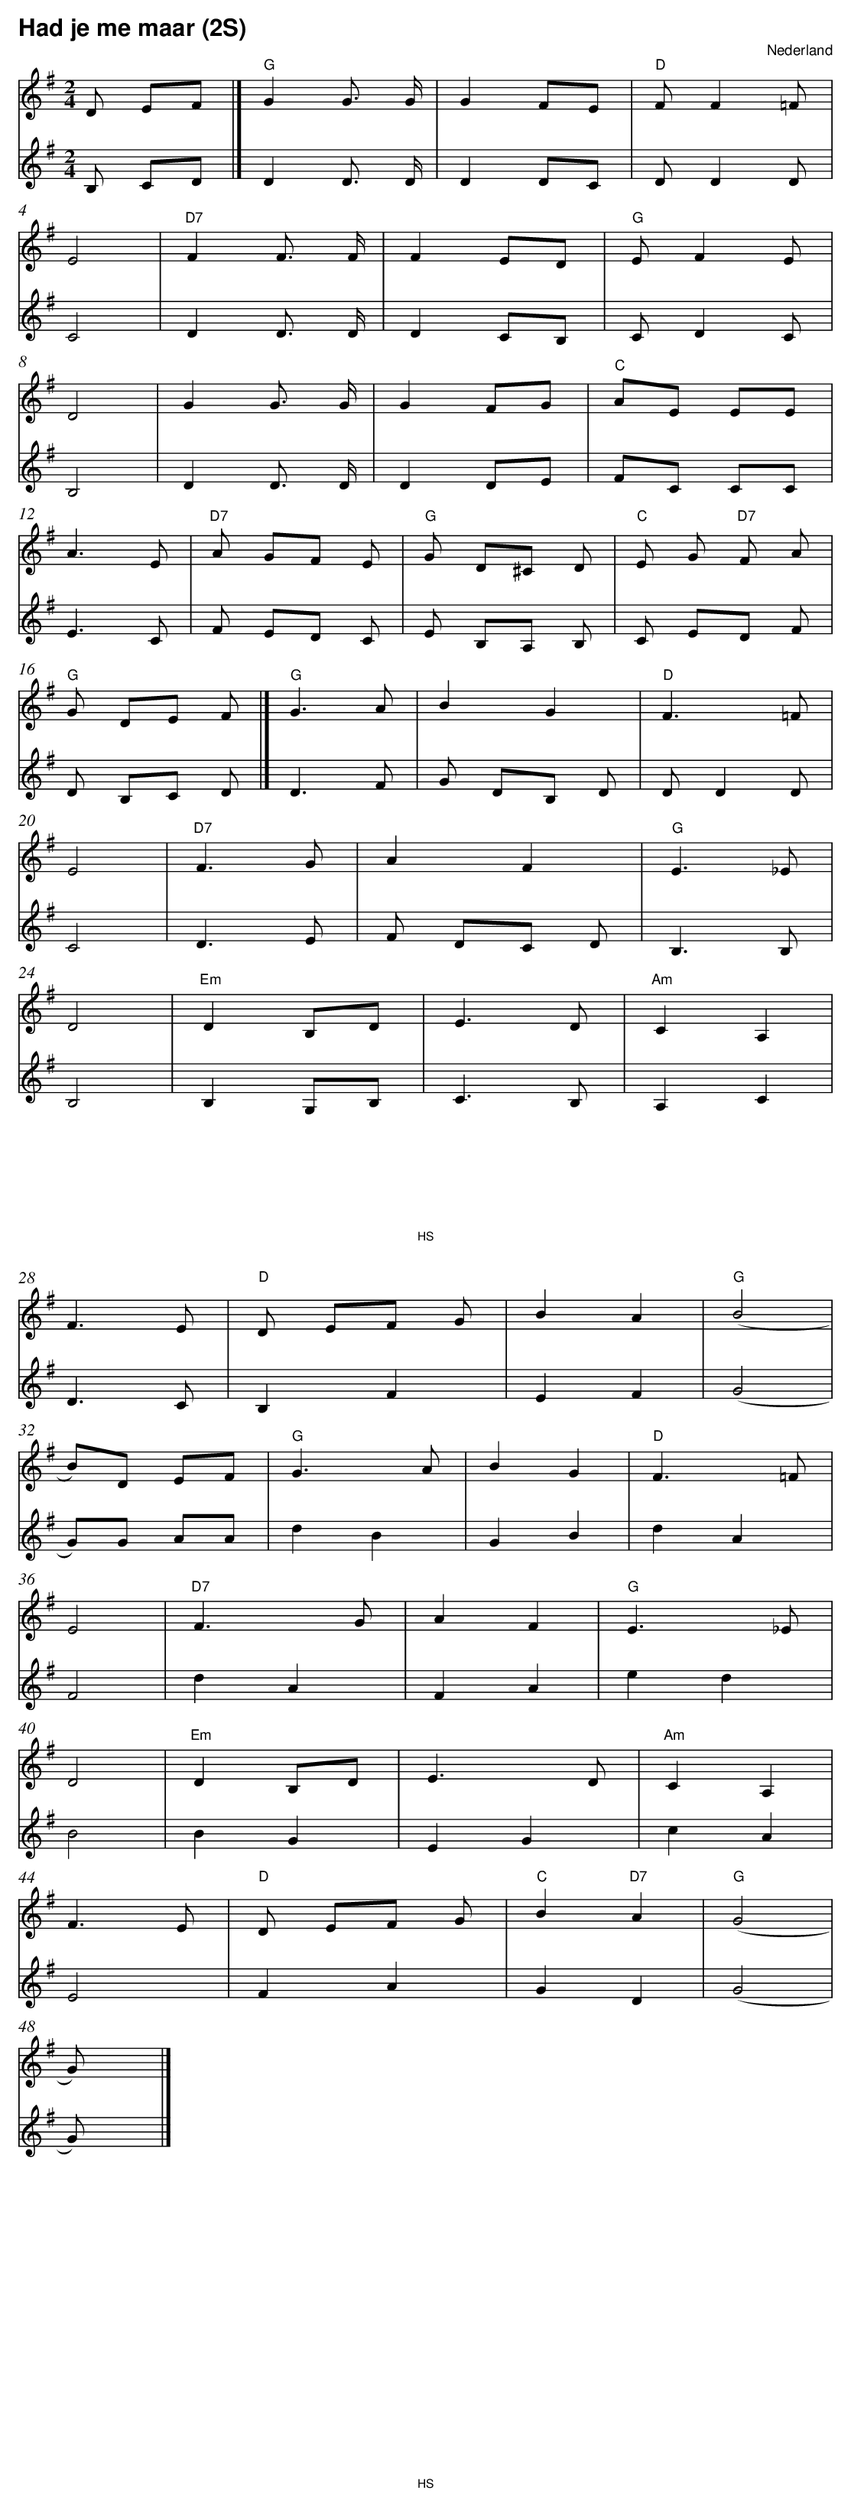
X:1
T:Had je me maar (2S)
O:Nederland
M:2/4
L:1/8
Q:1/4=166
K:G
V:1
D EF |]"G" G2 G3/2 G/|G2 FE |"D" FF2 =F|
E4 |"D7" F2 F3/2 F/|F2 ED |"G" EF2 E|
D4 |G2 G3/2 G/|G2 FG |"C" AE EE |
A3 E|"D7" A GF E|"G" G D^C D|"C" E G"D7" F A|
"G" G DE F|]"G" G3 A|B2 G2 |"D" F3 =F|
E4 |"D7" F3 G|A2 F2 |"G" E3 _E|
D4 |"Em" D2 B,D |E3 D|"Am" C2 A,2 |
F3 E|"D" D EF G|B2 A2 |"G" (B4 |
B)D EF |"G" G3 A|B2 G2 |"D" F3 =F|
E4 |"D7" F3 G|A2 F2 |"G" E3 _E|
D4 |"Em" D2 B,D |E3 D|"Am" C2 A,2 |
F3 E|"D" D EF G|"C" B2 "D7" A2 |"G" (G4 |
G)|]
V:2
B, CD |]D2 D3/2 D/|D2 DC |DD2 D|
C4 |D2 D3/2 D/|D2 CB, |CD2 C|
B,4 |D2 D3/2 D/|D2 DE |FC CC |
E3 C|F ED C|E B,A, B,|C ED F|
D B,C D|]D3 F|G DB, D|D D2 D|
C4 |D3 E|F DC D|B,3 B,|
B,4 |B,2 G,B, |C3 B,|A,2 C2 |
D3 C|B,2 F2 |E2 F2 |(G4 |
G)G AA |d2 B2 |G2 B2 |d2 A2 |
F4 |d2 A2 |F2 A2 |e2 d2 |
B4 |B2 G2 |E2 G2 |c2 A2 |
E4 |F2 A2 |G2 D2 |(G4 |
G)|]
